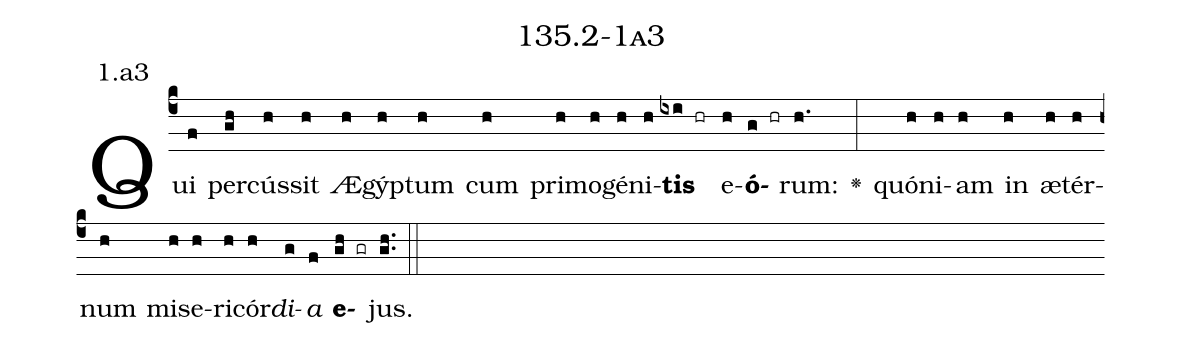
name: 135.2-1a3;
annotation: 1.a3;
%%
(c4)Qui(f) per(gh)cús(h)sit(h) Æ(h)gýp(h)tum(h) cum(h) pri(h)mo(h)gé(h)ni(h)<b>tis</b>(ixi hr) e(h)<b>ó</b>(g hr)rum:(h.) <v>\greheightstar</v>(:) quón(h)i(h)am(h) in(h) æ(h)tér(h)num(h) mi(h)se(h)ri(h)cór(h)<i>di</i>(g)<i>a</i>(f) <b>e</b>(gh gr)jus.(gh..) (::)


%E(h) u(h) o(g) u(f) a(gh) e.(gh..) (::)
